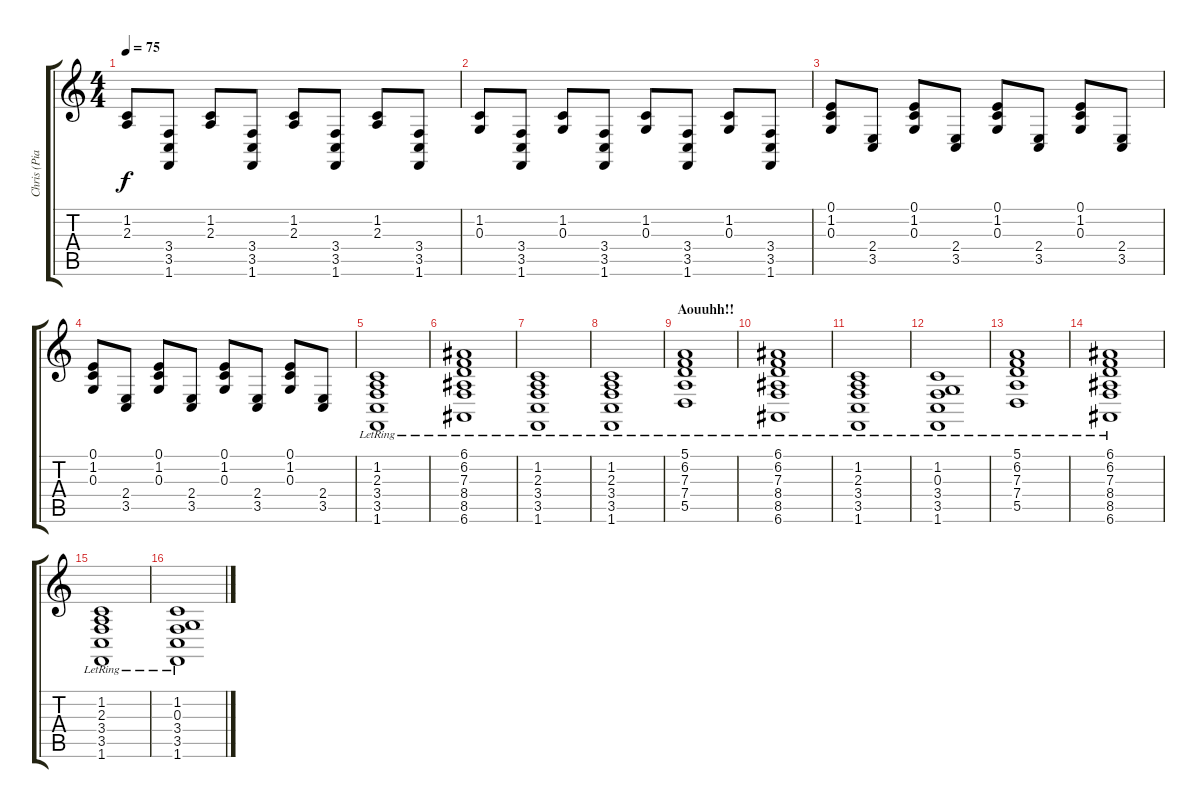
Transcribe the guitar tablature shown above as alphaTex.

\track ("Chris (Piano II)" "Chris (Pia") {instrument acousticgrandpiano}
\staff {score tabs}
\tuning (E4 B3 G3 D3 A2 E2) {hide}
\ts (4 4)
\tempo 75
\clef g2
\ks c
(1.2 2.3).8{dy f} (3.4 3.5 1.6).8 (1.2 2.3).8 (3.4 3.5 1.6).8 (1.2 2.3).8 (3.4 3.5 1.6).8 (1.2 2.3).8 (3.4 3.5 1.6).8 |
(1.2 0.3).8 (3.4 3.5 1.6).8 (1.2 0.3).8 (3.4 3.5 1.6).8 (1.2 0.3).8 (3.4 3.5 1.6).8 (1.2 0.3).8 (3.4 3.5 1.6).8 |
(0.1 1.2 0.3).8 (2.4 3.5).8 (0.1 1.2 0.3).8 (2.4 3.5).8 (0.1 1.2 0.3).8 (2.4 3.5).8 (0.1 1.2 0.3).8 (2.4 3.5).8 |
(0.1 1.2 0.3).8 (2.4 3.5).8 (0.1 1.2 0.3).8 (2.4 3.5).8 (0.1 1.2 0.3).8 (2.4 3.5).8 (0.1 1.2 0.3).8 (2.4 3.5).8 |
(1.2{lr} 2.3{lr} 3.4{lr} 3.5{lr} 1.6{lr}).1{volume 11 balance 8 instrument stringensemble1} |
(6.1{lr} 6.2{lr} 7.3{lr} 8.4{lr} 8.5{lr} 6.6{lr}).1 |
(1.2{lr} 2.3{lr} 3.4{lr} 3.5{lr} 1.6{lr}).1 |
(1.2{lr} 2.3{lr} 3.4{lr} 3.5{lr} 1.6{lr}).1 |
\section ("" "Aouuhh!!")
(5.1{lr} 6.2{lr} 7.3{lr} 7.4{lr} 5.5{lr}).1 |
(6.1{lr} 6.2{lr} 7.3{lr} 8.4{lr} 8.5{lr} 6.6{lr}).1 |
(1.2{lr} 2.3{lr} 3.4{lr} 3.5{lr} 1.6{lr}).1 |
(1.2{lr} 0.3{lr} 3.4{lr} 3.5{lr} 1.6{lr}).1 |
(5.1{lr} 6.2{lr} 7.3{lr} 7.4{lr} 5.5{lr}).1 |
(6.1{lr} 6.2{lr} 7.3{lr} 8.4{lr} 8.5{lr} 6.6{lr}).1 |
(1.2{lr} 2.3{lr} 3.4{lr} 3.5{lr} 1.6{lr}).1 |
(1.2{lr} 0.3{lr} 3.4{lr} 3.5{lr} 1.6{lr}).1
